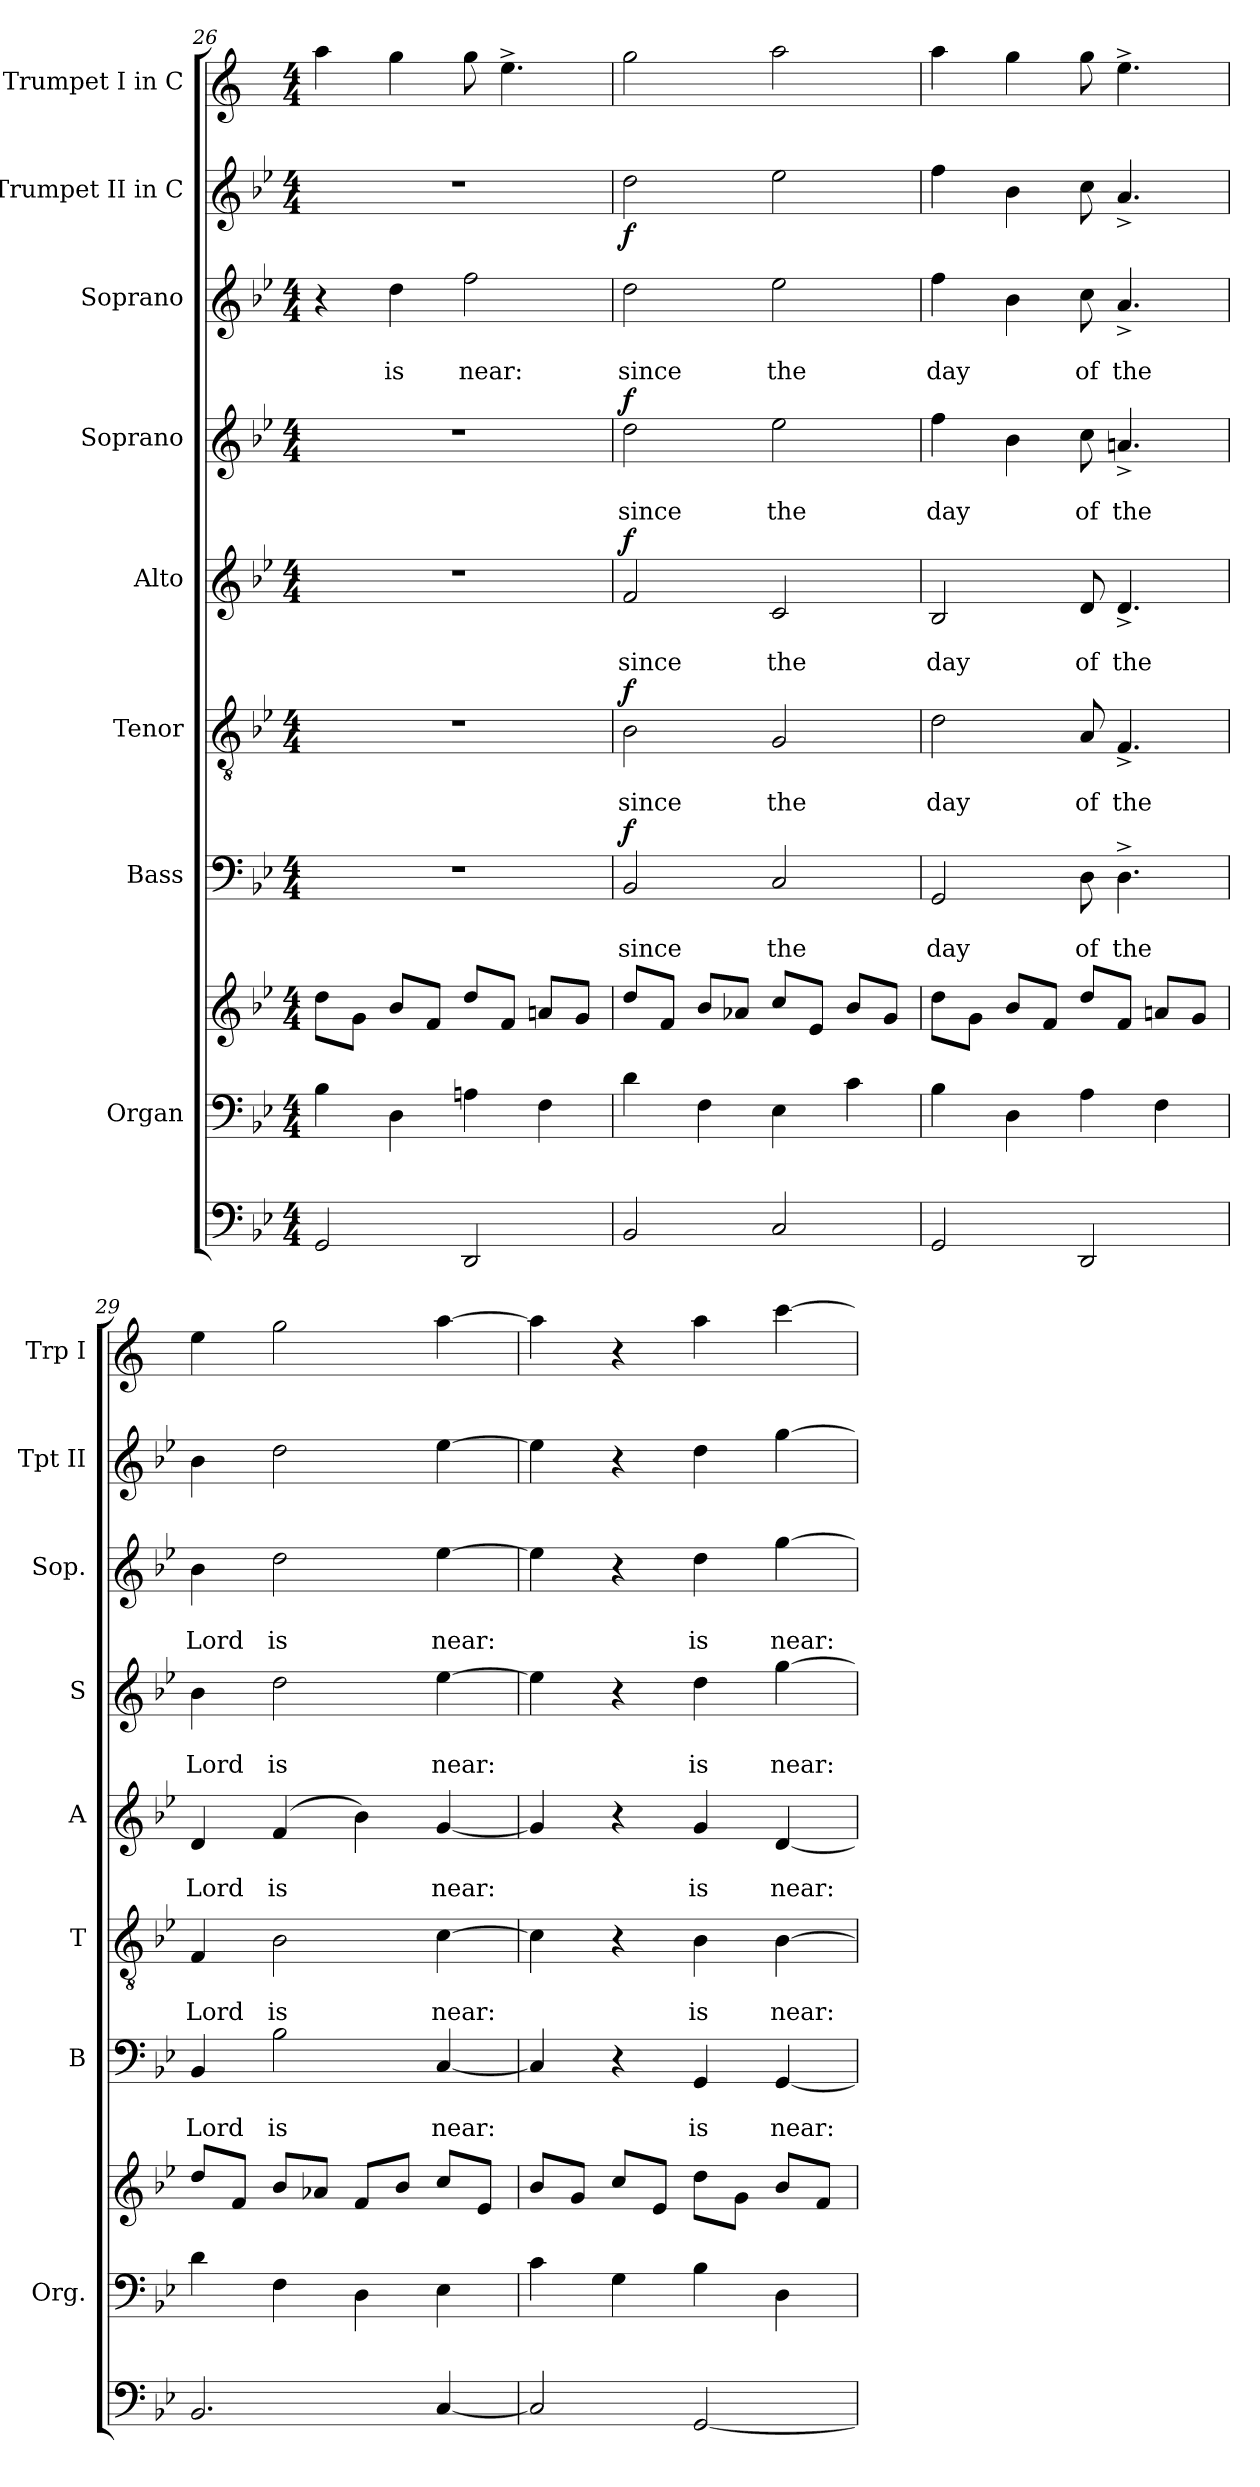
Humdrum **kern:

**kern	**kern	**kern	**kern	**text	**text	**dynam	**kern	**text	**text	**dynam	**kern	**text	**text	**dynam	**kern	**text	**text	**dynam	**kern	**text	**text	**kern	**dynam	**kern
*part9	*part8	*part8	*part7	*part7	*part7	*part7	*part6	*part6	*part6	*part6	*part5	*part5	*part5	*part5	*part4	*part4	*part4	*part4	*part3	*part3	*part3	*part2	*part2	*part1
*staff10	*staff9	*staff8	*staff7	*staff7	*staff7	*staff7	*staff6	*staff6	*staff6	*staff6	*staff5	*staff5	*staff5	*staff5	*staff4	*staff4	*staff4	*staff4	*staff3	*staff3	*staff3	*staff2	*staff2	*staff1
*	*I"Organ	*	*I"Bass	*	*	*	*I"Tenor	*	*	*	*I"Alto	*	*	*	*I"Soprano	*	*	*	*I"Soprano	*	*	*I"Trumpet II in C	*	*I"Trumpet I in C
*	*I'Org.	*	*I'B	*	*	*	*I'T	*	*	*	*I'A	*	*	*	*I'S	*	*	*	*I'Sop.	*	*	*I'Tpt II	*	*I'Trp I
*clefF4	*clefF4	*clefG2	*clefF4	*	*	*	*clefGv2	*	*	*	*clefG2	*	*	*	*clefG2	*	*	*	*clefG2	*	*	*clefG2	*	*clefG2
*	*	*	*	*	*	*	*	*	*	*	*	*	*	*	*	*	*	*	*	*	*	*	*	*ITrd1c2
*k[b-e-]	*k[b-e-]	*k[b-e-]	*k[b-e-]	*	*	*	*k[b-e-]	*	*	*	*k[b-e-]	*	*	*	*k[b-e-]	*	*	*	*k[b-e-]	*	*	*k[b-e-]	*	*k[b-e-]
*B-:	*B-:	*B-:	*B-:	*	*	*	*B-:	*	*	*	*B-:	*	*	*	*B-:	*	*	*	*B-:	*	*	*B-:	*	*B-:
*M4/4	*M4/4	*M4/4	*M4/4	*	*	*	*M4/4	*	*	*	*M4/4	*	*	*	*M4/4	*	*	*	*M4/4	*	*	*M4/4	*	*M4/4
=26	=26	=26	=26	=26	=26	=26	=26	=26	=26	=26	=26	=26	=26	=26	=26	=26	=26	=26	=26	=26	=26	=26	=26	=26
2GG/	4B-\	8dd\L	1r	.	.	.	1r	.	.	.	1r	.	.	.	1r	.	.	.	4r	.	.	1r	.	4gg\
.	.	8g\J	.	.	.	.	.	.	.	.	.	.	.	.	.	.	.	.	.	.	.	.	.	.
.	4D\	8b-/L	.	.	.	.	.	.	.	.	.	.	.	.	.	.	.	.	4dd\	.	is	.	.	4ff\
.	.	8f/J	.	.	.	.	.	.	.	.	.	.	.	.	.	.	.	.	.	.	.	.	.	.
2DD/	4An\	8dd/L	.	.	.	.	.	.	.	.	.	.	.	.	.	.	.	.	2ff\	.	near:	.	.	8ff\
.	.	8f/J	.	.	.	.	.	.	.	.	.	.	.	.	.	.	.	.	.	.	.	.	.	4.dd^>\
.	4F\	8an/L	.	.	.	.	.	.	.	.	.	.	.	.	.	.	.	.	.	.	.	.	.	.
.	.	8g/J	.	.	.	.	.	.	.	.	.	.	.	.	.	.	.	.	.	.	.	.	.	.
=27	=27	=27	=27	=27	=27	=27	=27	=27	=27	=27	=27	=27	=27	=27	=27	=27	=27	=27	=27	=27	=27	=27	=27	=27
!	!	!	!	!	!	!LO:DY:a	!	!	!	!LO:DY:a	!	!	!	!LO:DY:a	!	!	!	!LO:DY:a	!	!	!	!	!LO:DY:b	!
2BB-/	4d\	8dd/L	2BB-/	.	since	f	2B-\	.	since	f	2f/	.	since	f	2dd\	.	since	f	2dd\	.	since	2dd\	f	2ff\
.	.	8f/J	.	.	.	.	.	.	.	.	.	.	.	.	.	.	.	.	.	.	.	.	.	.
.	4F\	8b-/L	.	.	.	.	.	.	.	.	.	.	.	.	.	.	.	.	.	.	.	.	.	.
.	.	8a-X/J	.	.	.	.	.	.	.	.	.	.	.	.	.	.	.	.	.	.	.	.	.	.
2C/	4E-\	8cc/L	2C/	.	the	.	2G/	.	the	.	2c/	.	the	.	2ee-\	.	the	.	2ee-\	.	the	2ee-\	.	2gg\
.	.	8e-/J	.	.	.	.	.	.	.	.	.	.	.	.	.	.	.	.	.	.	.	.	.	.
.	4c\	8b-/L	.	.	.	.	.	.	.	.	.	.	.	.	.	.	.	.	.	.	.	.	.	.
.	.	8g/J	.	.	.	.	.	.	.	.	.	.	.	.	.	.	.	.	.	.	.	.	.	.
=28	=28	=28	=28	=28	=28	=28	=28	=28	=28	=28	=28	=28	=28	=28	=28	=28	=28	=28	=28	=28	=28	=28	=28	=28
2GG/	4B-\	8dd\L	2GG/	.	day	.	2d\	.	day	.	2B-/	.	day	.	4ff\	.	day	.	4ff\	.	day	4ff\	.	4gg\
.	.	8g\J	.	.	.	.	.	.	.	.	.	.	.	.	.	.	.	.	.	.	.	.	.	.
.	4D\	8b-/L	.	.	.	.	.	.	.	.	.	.	.	.	4b-\	.	.	.	4b-\	.	.	4b-\	.	4ff\
.	.	8f/J	.	.	.	.	.	.	.	.	.	.	.	.	.	.	.	.	.	.	.	.	.	.
2DD/	4A\	8dd/L	8D\	.	of	.	8A/	.	of	.	8d/	.	of	.	8cc\	.	of	.	8cc\	.	of	8cc\	.	8ff\
.	.	8f/J	4.D^>\	.	the	.	4.F^</	.	the	.	4.d^</	.	the	.	4.an^</	.	the	.	4.a^</	.	the	4.a^</	.	4.dd^>\
.	4F\	8an/L	.	.	.	.	.	.	.	.	.	.	.	.	.	.	.	.	.	.	.	.	.	.
.	.	8g/J	.	.	.	.	.	.	.	.	.	.	.	.	.	.	.	.	.	.	.	.	.	.
!!LO:PB:g=z
=29	=29	=29	=29	=29	=29	=29	=29	=29	=29	=29	=29	=29	=29	=29	=29	=29	=29	=29	=29	=29	=29	=29	=29	=29
2.BB-/	4d\	8dd/L	4BB-/	.	Lord	.	4F/	.	Lord	.	4d/	.	Lord	.	4b-\	.	Lord	.	4b-\	.	Lord	4b-\	.	4dd\
.	.	8f/J	.	.	.	.	.	.	.	.	.	.	.	.	.	.	.	.	.	.	.	.	.	.
.	4F\	8b-/L	2B-\	.	is	.	2B-\	.	is	.	(4f/	.	is	.	2dd\	.	is	.	2dd\	.	is	2dd\	.	2ff\
.	.	8a-X/J	.	.	.	.	.	.	.	.	.	.	.	.	.	.	.	.	.	.	.	.	.	.
.	4D\	8f/L	.	.	.	.	.	.	.	.	4b-\)	.	.	.	.	.	.	.	.	.	.	.	.	.
.	.	8b-/J	.	.	.	.	.	.	.	.	.	.	.	.	.	.	.	.	.	.	.	.	.	.
[4C/	4E-\	8cc/L	[4C/	.	near:	.	[4c\	.	near:	.	[4g/	.	near:	.	[4ee-\	.	near:	.	[4ee-\	.	near:	[4ee-\	.	[4gg\
.	.	8e-/J	.	.	.	.	.	.	.	.	.	.	.	.	.	.	.	.	.	.	.	.	.	.
=30	=30	=30	=30	=30	=30	=30	=30	=30	=30	=30	=30	=30	=30	=30	=30	=30	=30	=30	=30	=30	=30	=30	=30	=30
2C/]	4c\	8b-/L	4C/]	.	.	.	4c\]	.	.	.	4g/]	.	.	.	4ee-\]	.	.	.	4ee-\]	.	.	4ee-\]	.	4gg\]
.	.	8g/J	.	.	.	.	.	.	.	.	.	.	.	.	.	.	.	.	.	.	.	.	.	.
.	4G\	8cc/L	4r	.	.	.	4r	.	.	.	4r	.	.	.	4r	.	.	.	4r	.	.	4r	.	4r
.	.	8e-/J	.	.	.	.	.	.	.	.	.	.	.	.	.	.	.	.	.	.	.	.	.	.
[2GG/	4B-\	8dd\L	4GG/	.	is	.	4B-\	.	is	.	4g/	.	is	.	4dd\	.	is	.	4dd\	.	is	4dd\	.	4gg\
.	.	8g\J	.	.	.	.	.	.	.	.	.	.	.	.	.	.	.	.	.	.	.	.	.	.
.	4D\	8b-/L	[4GG/	.	near:	.	[4B-\	.	near:	.	[4d/	.	near:	.	[4gg\	.	near:	.	[4gg\	.	near:	[4gg\	.	[4bb-\
.	.	8f/J	.	.	.	.	.	.	.	.	.	.	.	.	.	.	.	.	.	.	.	.	.	.
=	=	=	=	=	=	=	=	=	=	=	=	=	=	=	=	=	=	=	=	=	=	=	=	=
*-	*-	*-	*-	*-	*-	*-	*-	*-	*-	*-	*-	*-	*-	*-	*-	*-	*-	*-	*-	*-	*-	*-	*-	*-
